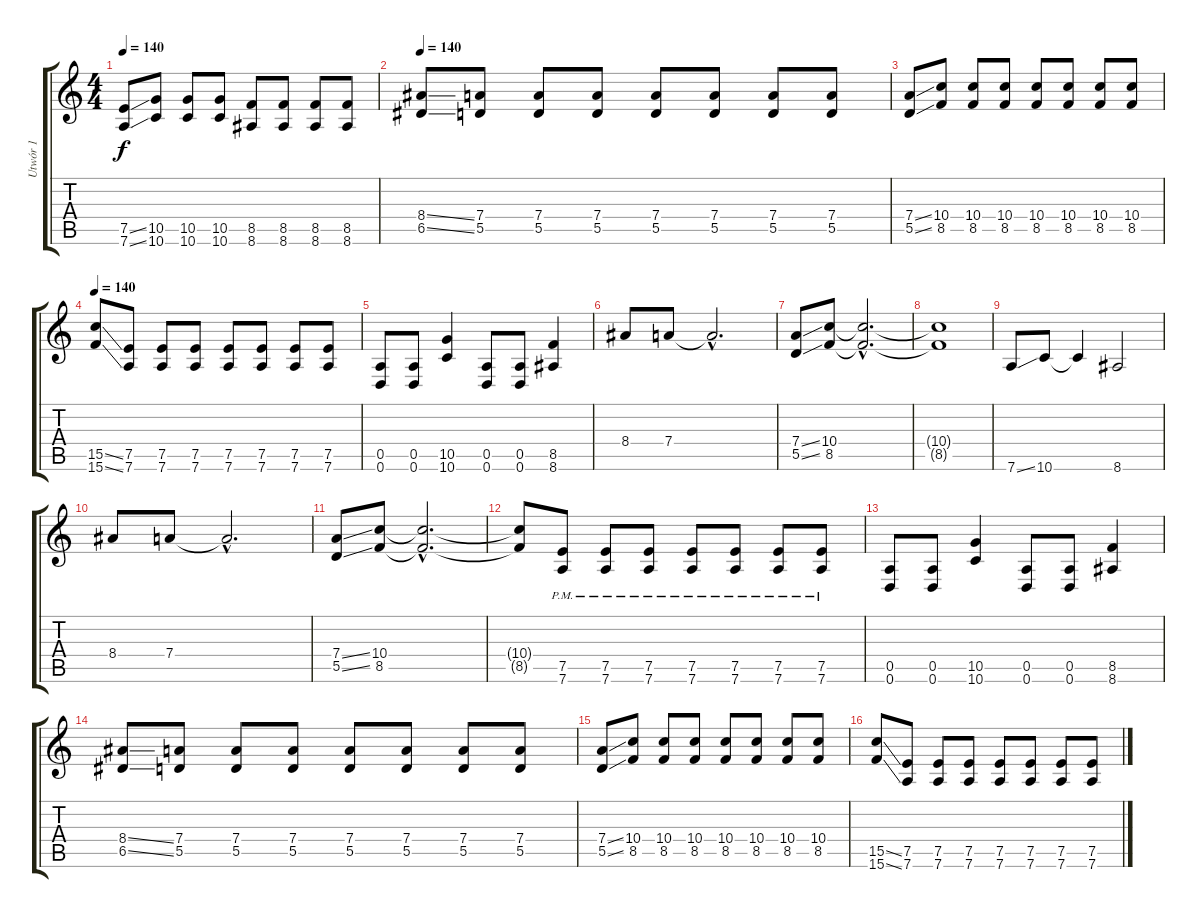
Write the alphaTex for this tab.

\track ("Utwór 1" "Utwór 1") {instrument overdrivenguitar}
\staff {score tabs}
\tuning (E4 B3 G3 D3 A2 D2) {hide}
\ts (4 4)
\tempo 140
\clef g2
\ks c
(7.5{ss} 7.6{ss}).8{dy f} (10.5 10.6).8 (10.5 10.6).8 (10.5 10.6).8 (8.5 8.6).8 (8.5 8.6).8 (8.5 8.6).8 (8.5 8.6).8 |
\tempo 140
(8.4{ss} 6.5{ss}).8 (7.4 5.5).8 (7.4 5.5).8 (7.4 5.5).8 (7.4 5.5).8 (7.4 5.5).8 (7.4 5.5).8 (7.4 5.5).8 |
(7.4{ss} 5.5{ss}).8 (10.4 8.5).8 (10.4 8.5).8 (10.4 8.5).8 (10.4 8.5).8 (10.4 8.5).8 (10.4 8.5).8 (10.4 8.5).8 |
\tempo 140
(15.5{ss} 15.6{ss}).8 (7.5 7.6).8 (7.5 7.6).8 (7.5 7.6).8 (7.5 7.6).8 (7.5 7.6).8 (7.5 7.6).8 (7.5 7.6).8 |
(0.5 0.6).8 (0.5 0.6).8 (10.5 10.6).4 (0.5 0.6).8 (0.5 0.6).8 (8.5 8.6).4 |
8.4.8 7.4.8 7.4{hac t}.2{d} |
(7.4{ss} 5.5{ss}).8 (10.4 8.5).8 (10.4{hac t} 8.5{hac t}).2{d} |
(10.4{t} 8.5{t}).1 |
7.6{ss}.8 10.6.8 10.6{t}.4 8.6.2 |
8.4.8 7.4.8 7.4{hac t}.2{d} |
(7.4{ss} 5.5{ss}).8 (10.4 8.5).8 (10.4{hac t} 8.5{hac t}).2{d} |
(10.4{t} 8.5{t}).8 (7.5{pm} 7.6{pm}).8 (7.5{pm} 7.6{pm}).8 (7.5{pm} 7.6{pm}).8 (7.5{pm} 7.6{pm}).8 (7.5{pm} 7.6{pm}).8 (7.5{pm} 7.6{pm}).8 (7.5{pm} 7.6{pm}).8 |
(0.5 0.6).8 (0.5 0.6).8 (10.5 10.6).4 (0.5 0.6).8 (0.5 0.6).8 (8.5 8.6).4 |
(8.4{ss} 6.5{ss}).8 (7.4 5.5).8 (7.4 5.5).8 (7.4 5.5).8 (7.4 5.5).8 (7.4 5.5).8 (7.4 5.5).8 (7.4 5.5).8 |
(7.4{ss} 5.5{ss}).8 (10.4 8.5).8 (10.4 8.5).8 (10.4 8.5).8 (10.4 8.5).8 (10.4 8.5).8 (10.4 8.5).8 (10.4 8.5).8 |
(15.5{ss} 15.6{ss}).8 (7.5 7.6).8 (7.5 7.6).8 (7.5 7.6).8 (7.5 7.6).8 (7.5 7.6).8 (7.5 7.6).8 (7.5 7.6).8
